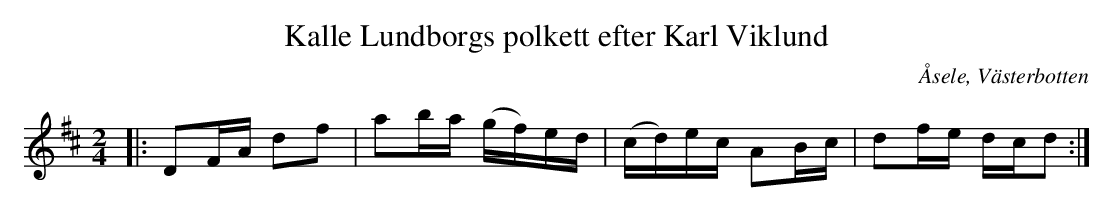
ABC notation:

X:1
T:Kalle Lundborgs polkett efter Karl Viklund
O:Åsele, Västerbotten
M:2/4
L:1/8
K:D
|: DF/A/ df | ab/a/ (g/f/)e/d/ | (c/d/)e/c/ AB/c/ | df/e/ d/c/d  :|
